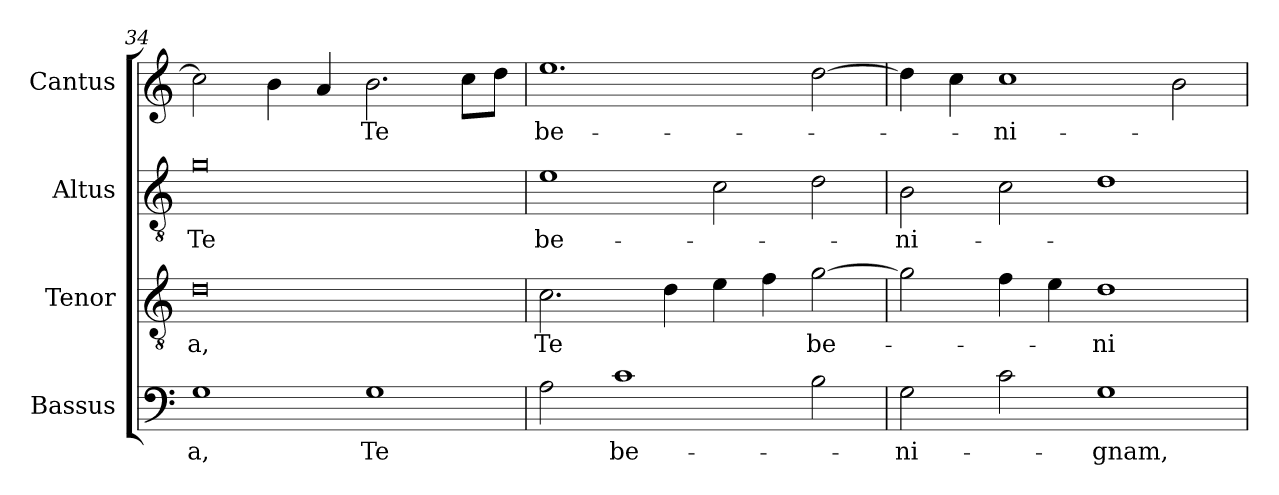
**kern	**text	**kern	**text	**kern	**text	**kern	**text
*part4	*part4	*part3	*part3	*part2	*part2	*part1	*part1
*staff4	*staff4	*staff3	*staff3	*staff2	*staff2	*staff1	*staff1
*I"Bassus	*	*I"Tenor	*	*I"Altus	*	*I"Cantus	*
*clefF4	*	*clefGv2	*	*clefGv2	*	*clefG2	*
*k[]	*	*k[]	*	*k[]	*	*k[]	*
*C:	*	*C:	*	*C:	*	*C:	*
=34	=34	=34	=34	=34	=34	=34	=34
!	!LO:LY:i	!	!LO:LY:i	!	!LO:LY:i	!	!
1G\	-a,	0d\	-a,	0g\	Te	2cc\]	.
.	.	.	.	.	.	4b\	.
.	.	.	.	.	.	4a/	.
!	!LO:LY:i	!	!	!	!	!	!
1G\	Te	.	.	.	.	2.b\	Te
.	.	.	.	.	.	8cc\L	.
.	.	.	.	.	.	8dd\J	.
=35	=35	=35	=35	=35	=35	=35	=35
!	!	!	!LO:LY:i	!	!LO:LY:i	!	!
2A\	.	2.c\	Te	1e\	be-	1.ee\	be-
!	!LO:LY:i	!	!	!	!	!	!
1c\	be-	.	.	.	.	.	.
.	.	4d\	.	.	.	.	.
.	.	4e\	.	2c\	.	.	.
.	.	4f\	.	.	.	.	.
!	!	!	!LO:LY:i	!	!	!	!
2B\	.	[2g\	be-	2d\	.	[2dd\	.
!!LO:LB:g=z
=36	=36	=36	=36	=36	=36	=36	=36
!	!LO:LY:i	!	!	!	!LO:LY:i	!	!
2G\	-ni-	2g\]	.	2B\	-ni-	4dd\]	.
.	.	.	.	.	.	4cc\	.
2c\	.	4f\	.	2c\	.	1cc\	-ni-
.	.	4e\	.	.	.	.	.
!	!LO:LY:i	!	!LO:LY:i	!	!	!	!
1G\	-gnam,	1d\	-ni-	1d\	.	.	.
.	.	.	.	.	.	2b\	.
=	=	=	=	=	=	=	=
*-	*-	*-	*-	*-	*-	*-	*-
